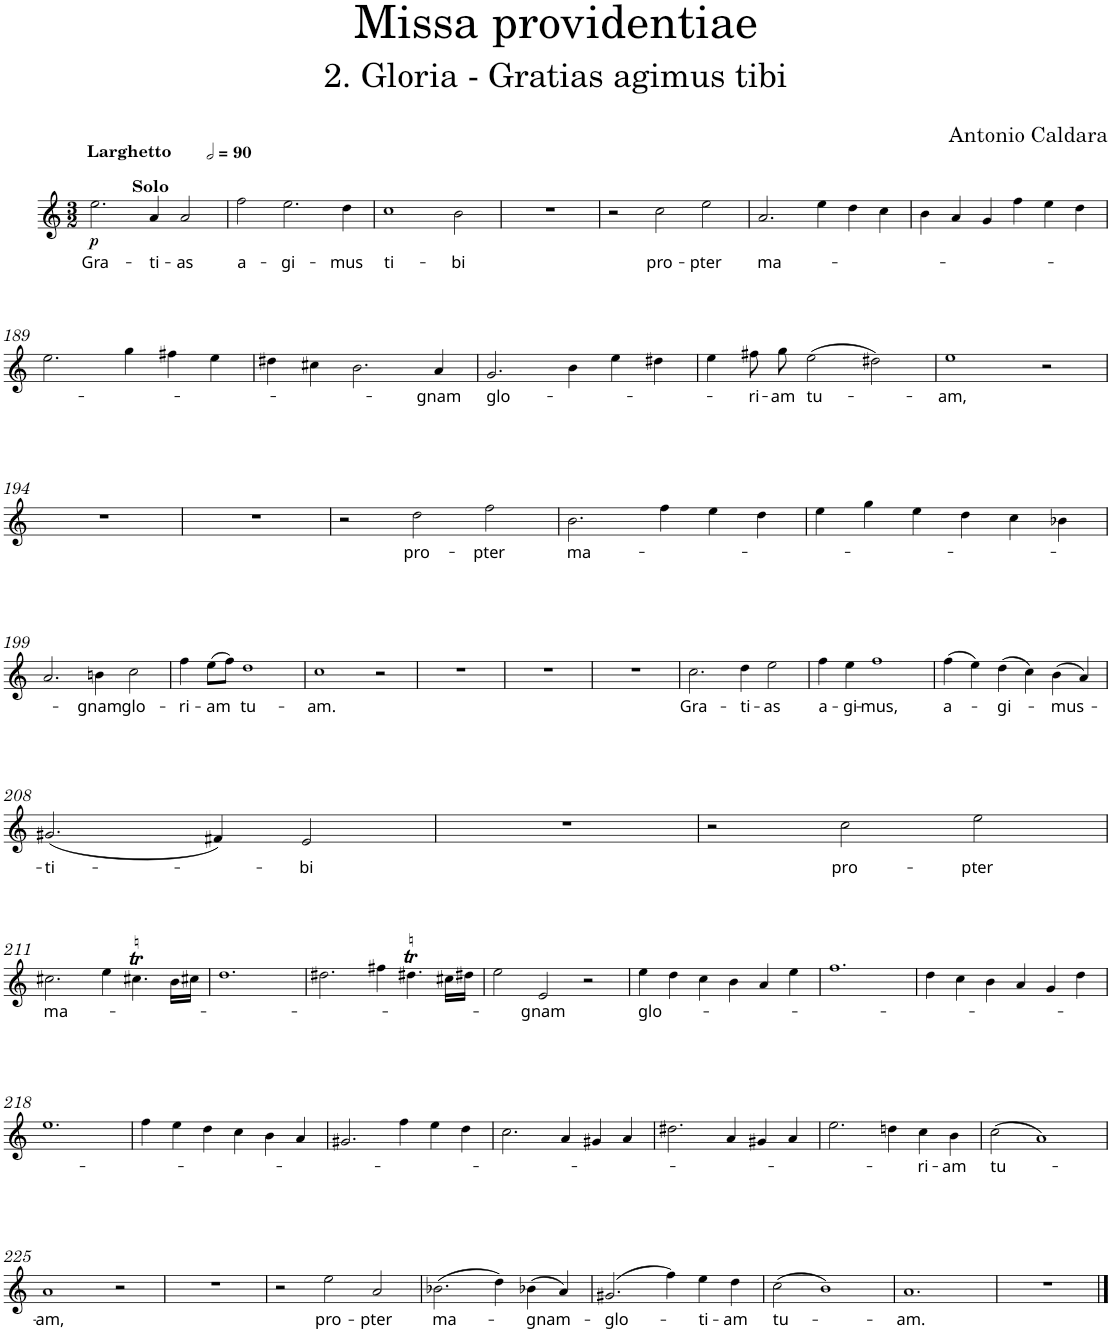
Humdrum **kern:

**kern	**text	**dynam
*part1	*part1	*part1
*staff1	*staff1	*staff1
*I"Soprano	*	*
*I'S.	*	*
*clefG2	*	*
*k[]	*	*
*M3/2	*	*
*MM180	*	*
=182	=182	=182
!LO:TX:a:B:t=Solo	!	!
!LO:TX:a:B:t=Larghetto	!	!
!	!LO:LY:b	!LO:DY:b
2.ee\	Gra-	p
!	!LO:LY:b	!
4a/	-ti-	.
!	!LO:LY:b	!
2a/	-as	.
=183	=183	=183
!	!LO:LY:b	!
2ff\	a-	.
!	!LO:LY:b	!
2.ee\	-gi-	.
!	!LO:LY:b	!
4dd\	-mus	.
=184	=184	=184
!	!LO:LY:b	!
1cc	ti-	.
!	!LO:LY:b	!
2b\	-bi	.
=185	=185	=185
1.r	.	.
=186	=186	=186
2r	.	.
!	!LO:LY:b	!
2cc\	pro-	.
!	!LO:LY:b	!
2ee\	-pter	.
=187	=187	=187
!	!LO:LY:b	!
2.a/	ma-	.
4ee\	.	.
4dd\	.	.
4cc\	.	.
=188	=188	=188
4b\	.	.
4a/	.	.
4g/	.	.
4ff\	.	.
4ee\	.	.
4dd\	.	.
!!LO:LB:g=z
=189	=189	=189
2.ee\	.	.
4gg\	.	.
4ff#X\	.	.
4ee\	.	.
=190	=190	=190
4dd#X\	.	.
4cc#X\	.	.
2.b\	.	.
!	!LO:LY:b	!
4a/	-gnam	.
=191	=191	=191
!	!LO:LY:b	!
2.g/	glo-	.
4b\	.	.
4ee\	.	.
4dd#X\	.	.
=192	=192	=192
4ee\	.	.
!	!LO:LY:b	!
8ff#X\	-ri-	.
!	!LO:LY:b	!
8gg\	-am	.
!	!LO:LY:b	!
(>2ee\	tu-	.
2dd#X\)	.	.
=193	=193	=193
!	!LO:LY:b	!
1ee	-am,	.
2r	.	.
!!LO:LB:g=z
=194	=194	=194
1.r	.	.
=195	=195	=195
1.r	.	.
=196	=196	=196
2r	.	.
!	!LO:LY:b	!
2dd\	pro-	.
!	!LO:LY:b	!
2ff\	-pter	.
=197	=197	=197
!	!LO:LY:b	!
2.b\	ma-	.
4ff\	.	.
4ee\	.	.
4dd\	.	.
=198	=198	=198
4ee\	.	.
4gg\	.	.
4ee\	.	.
4dd\	.	.
4cc\	.	.
4b-X\	.	.
!!LO:LB:g=z
=199	=199	=199
2.a/	.	.
!	!LO:LY:b	!
4bn\	-gnam	.
!	!LO:LY:b	!
2cc\	glo-	.
=200	=200	=200
!	!LO:LY:b	!
4ff\	-ri-	.
!	!LO:LY:b	!
(8ee\L	-am	.
8ff\J)	.	.
!	!LO:LY:b	!
1dd	tu-	.
=201	=201	=201
!	!LO:LY:b	!
1cc	-am.	.
2r	.	.
=202	=202	=202
1.r	.	.
=203	=203	=203
1.r	.	.
=204	=204	=204
1.r	.	.
=205	=205	=205
!	!LO:LY:b	!
2.cc\	Gra-	.
!	!LO:LY:b	!
4dd\	-ti-	.
!	!LO:LY:b	!
2ee\	-as	.
=206	=206	=206
!	!LO:LY:b	!
4ff\	a-	.
!	!LO:LY:b	!
4ee\	-gi-	.
!	!LO:LY:b	!
1ff	-mus,	.
=207	=207	=207
!	!LO:LY:b	!
(>4ff\	a-	.
4ee\)	.	.
!	!LO:LY:b	!
(>4dd\	-gi-	.
4cc\)	.	.
!	!LO:LY:b	!
(>4b\	-mus-	.
4a/)	.	.
!!LO:LB:g=z
=208	=208	=208
!	!LO:LY:b	!
(<2.g#X/	-ti-	.
4f#X/)	.	.
!	!LO:LY:b	!
2e/	-bi	.
=209	=209	=209
1.r	.	.
=210	=210	=210
2r	.	.
!	!LO:LY:b	!
2cc\	pro-	.
!	!LO:LY:b	!
2ee\	-pter	.
!!LO:LB:g=z
=211	=211	=211
!	!LO:LY:b	!
2.cc#X\	ma-	.
4ee\	.	.
4.cc#Xt\	.	.
16b\LL	.	.
16cc#X\JJ	.	.
=212	=212	=212
1.dd	.	.
=213	=213	=213
2.dd#X\	.	.
4ff#X\	.	.
4.dd#Xt\	.	.
16cc#X\LL	.	.
16dd#X\JJ	.	.
=214	=214	=214
2ee\	.	.
!	!LO:LY:b	!
2e/	-gnam	.
2r	.	.
=215	=215	=215
!	!LO:LY:b	!
4ee\	glo-	.
4dd\	.	.
4cc\	.	.
4b\	.	.
4a/	.	.
4ee\	.	.
=216	=216	=216
1.ff	.	.
=217	=217	=217
4dd\	.	.
4cc\	.	.
4b\	.	.
4a/	.	.
4g/	.	.
4dd\	.	.
!!LO:LB:g=z
=218	=218	=218
1.ee	.	.
=219	=219	=219
4ff\	.	.
4ee\	.	.
4dd\	.	.
4cc\	.	.
4b\	.	.
4a/	.	.
=220	=220	=220
2.g#X/	.	.
4ff\	.	.
4ee\	.	.
4dd\	.	.
=221	=221	=221
2.cc\	.	.
4a/	.	.
4g#X/	.	.
4a/	.	.
=222	=222	=222
2.dd#X\	.	.
4a/	.	.
4g#X/	.	.
4a/	.	.
=223	=223	=223
2.ee\	.	.
4ddn\	.	.
!	!LO:LY:b	!
4cc\	-ri-	.
!	!LO:LY:b	!
4b\	-am	.
=224	=224	=224
!	!LO:LY:b	!
(2cc\	tu-	.
1a)	.	.
!!LO:LB:g=z
=225	=225	=225
!	!LO:LY:b	!
1a	-am,	.
2r	.	.
=226	=226	=226
1.r	.	.
=227	=227	=227
2r	.	.
!	!LO:LY:b	!
2ee\	pro-	.
!	!LO:LY:b	!
2a/	-pter	.
=228	=228	=228
!	!LO:LY:b	!
(2.b-X\	ma-	.
4dd\)	.	.
!	!LO:LY:b	!
(4b-X\	-gnam-	.
4a/)	.	.
=229	=229	=229
!	!LO:LY:b	!
(2.g#X/	-glo-	.
4ff\)	.	.
!	!LO:LY:b	!
4ee\	-ti-	.
!	!LO:LY:b	!
4dd\	-am	.
=230	=230	=230
!	!LO:LY:b	!
(2cc\	tu-	.
1b)	.	.
=231	=231	=231
!	!LO:LY:b	!
1.a	-am.	.
=232	=232	=232
1.r	.	.
==	==	==
*-	*-	*-
